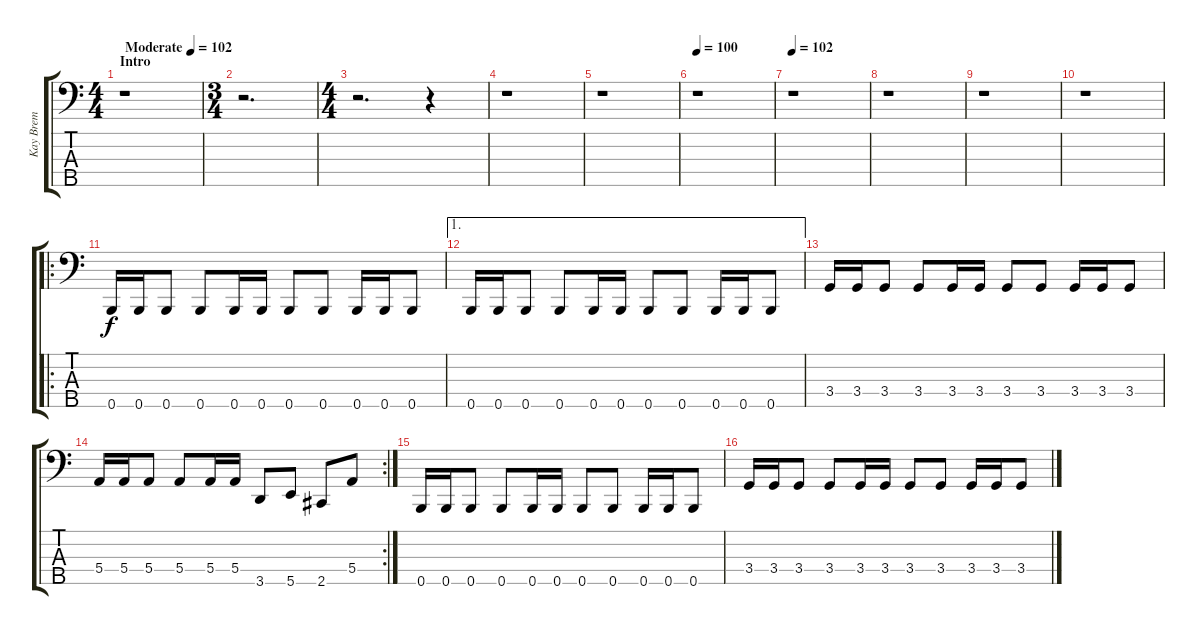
\track ("Kay Brem" "Kay Brem") {instrument electricbasspick}
\staff {score tabs}
\tuning (G2 D2 A1 E1 B0) {hide}
\ts (4 4)
\section ("" "Intro")
\tempo (102 "Moderate")
\clef f4
\ks c
r.1{dy f instrument electricbasspick} |
\ts (3 4)
r.2{d} |
\ts (4 4)
r.2{d} r.4 |
r.1 |
r.1 |
\tempo 100
r.1 |
\tempo 102
r.1 |
r.1 |
r.1 |
r.1 |
\ro
0.5.16 0.5.16 0.5.8 0.5.8 0.5.16 0.5.16 0.5.8 0.5.8 0.5.16 0.5.16 0.5.8 |
\ae 1
0.5.16 0.5.16 0.5.8 0.5.8 0.5.16 0.5.16 0.5.8 0.5.8 0.5.16 0.5.16 0.5.8 |
3.4.16 3.4.16 3.4.8 3.4.8 3.4.16 3.4.16 3.4.8 3.4.8 3.4.16 3.4.16 3.4.8 |
\rc 2
5.4.16 5.4.16 5.4.8 5.4.8 5.4.16 5.4.16 3.5.8 5.5.8 2.5.8 5.4.8 |
0.5.16 0.5.16 0.5.8 0.5.8 0.5.16 0.5.16 0.5.8 0.5.8 0.5.16 0.5.16 0.5.8 |
3.4.16 3.4.16 3.4.8 3.4.8 3.4.16 3.4.16 3.4.8 3.4.8 3.4.16 3.4.16 3.4.8
